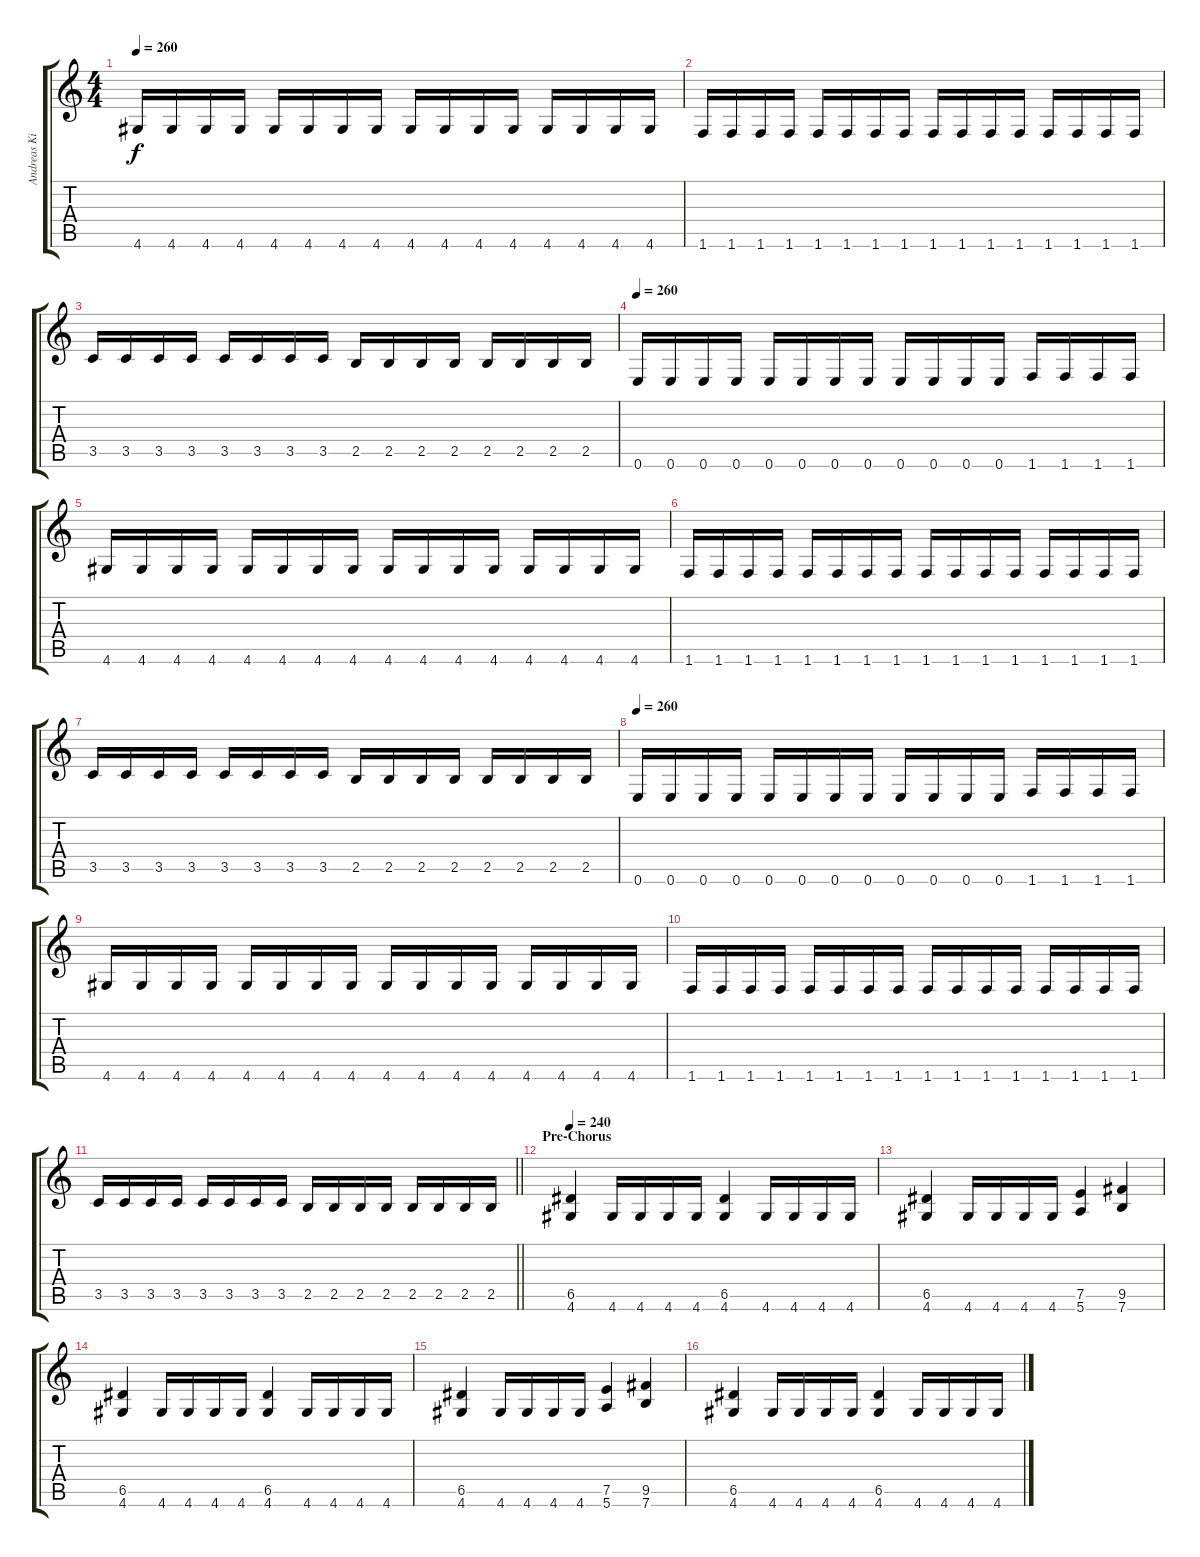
\track ("Andreas Kisser" "Andreas Ki") {instrument distortionguitar}
\staff {score tabs}
\tuning (E4 B3 G3 D3 A2 E2) {hide}
\ts (4 4)
\tempo 260
\clef g2
\ks c
4.6.16{dy f} 4.6.16 4.6.16 4.6.16 4.6.16 4.6.16 4.6.16 4.6.16 4.6.16 4.6.16 4.6.16 4.6.16 4.6.16 4.6.16 4.6.16 4.6.16 |
1.6.16 1.6.16 1.6.16 1.6.16 1.6.16 1.6.16 1.6.16 1.6.16 1.6.16 1.6.16 1.6.16 1.6.16 1.6.16 1.6.16 1.6.16 1.6.16 |
3.5.16 3.5.16 3.5.16 3.5.16 3.5.16 3.5.16 3.5.16 3.5.16 2.5.16 2.5.16 2.5.16 2.5.16 2.5.16 2.5.16 2.5.16 2.5.16 |
\tempo 260
0.6.16 0.6.16 0.6.16 0.6.16 0.6.16 0.6.16 0.6.16 0.6.16 0.6.16 0.6.16 0.6.16 0.6.16 1.6.16 1.6.16 1.6.16 1.6.16 |
4.6.16 4.6.16 4.6.16 4.6.16 4.6.16 4.6.16 4.6.16 4.6.16 4.6.16 4.6.16 4.6.16 4.6.16 4.6.16 4.6.16 4.6.16 4.6.16 |
1.6.16 1.6.16 1.6.16 1.6.16 1.6.16 1.6.16 1.6.16 1.6.16 1.6.16 1.6.16 1.6.16 1.6.16 1.6.16 1.6.16 1.6.16 1.6.16 |
3.5.16 3.5.16 3.5.16 3.5.16 3.5.16 3.5.16 3.5.16 3.5.16 2.5.16 2.5.16 2.5.16 2.5.16 2.5.16 2.5.16 2.5.16 2.5.16 |
\tempo 260
0.6.16 0.6.16 0.6.16 0.6.16 0.6.16 0.6.16 0.6.16 0.6.16 0.6.16 0.6.16 0.6.16 0.6.16 1.6.16 1.6.16 1.6.16 1.6.16 |
4.6.16 4.6.16 4.6.16 4.6.16 4.6.16 4.6.16 4.6.16 4.6.16 4.6.16 4.6.16 4.6.16 4.6.16 4.6.16 4.6.16 4.6.16 4.6.16 |
1.6.16 1.6.16 1.6.16 1.6.16 1.6.16 1.6.16 1.6.16 1.6.16 1.6.16 1.6.16 1.6.16 1.6.16 1.6.16 1.6.16 1.6.16 1.6.16 |
\barLineRight lightlight
3.5.16 3.5.16 3.5.16 3.5.16 3.5.16 3.5.16 3.5.16 3.5.16 2.5.16 2.5.16 2.5.16 2.5.16 2.5.16 2.5.16 2.5.16 2.5.16 |
\section ("" "Pre-Chorus")
\tempo 240
(6.5 4.6).4 4.6.16 4.6.16 4.6.16 4.6.16 (6.5 4.6).4 4.6.16 4.6.16 4.6.16 4.6.16 |
(6.5 4.6).4 4.6.16 4.6.16 4.6.16 4.6.16 (7.5 5.6).4 (9.5 7.6).4 |
(6.5 4.6).4 4.6.16 4.6.16 4.6.16 4.6.16 (6.5 4.6).4 4.6.16 4.6.16 4.6.16 4.6.16 |
(6.5 4.6).4 4.6.16 4.6.16 4.6.16 4.6.16 (7.5 5.6).4 (9.5 7.6).4 |
(6.5 4.6).4 4.6.16 4.6.16 4.6.16 4.6.16 (6.5 4.6).4 4.6.16 4.6.16 4.6.16 4.6.16
